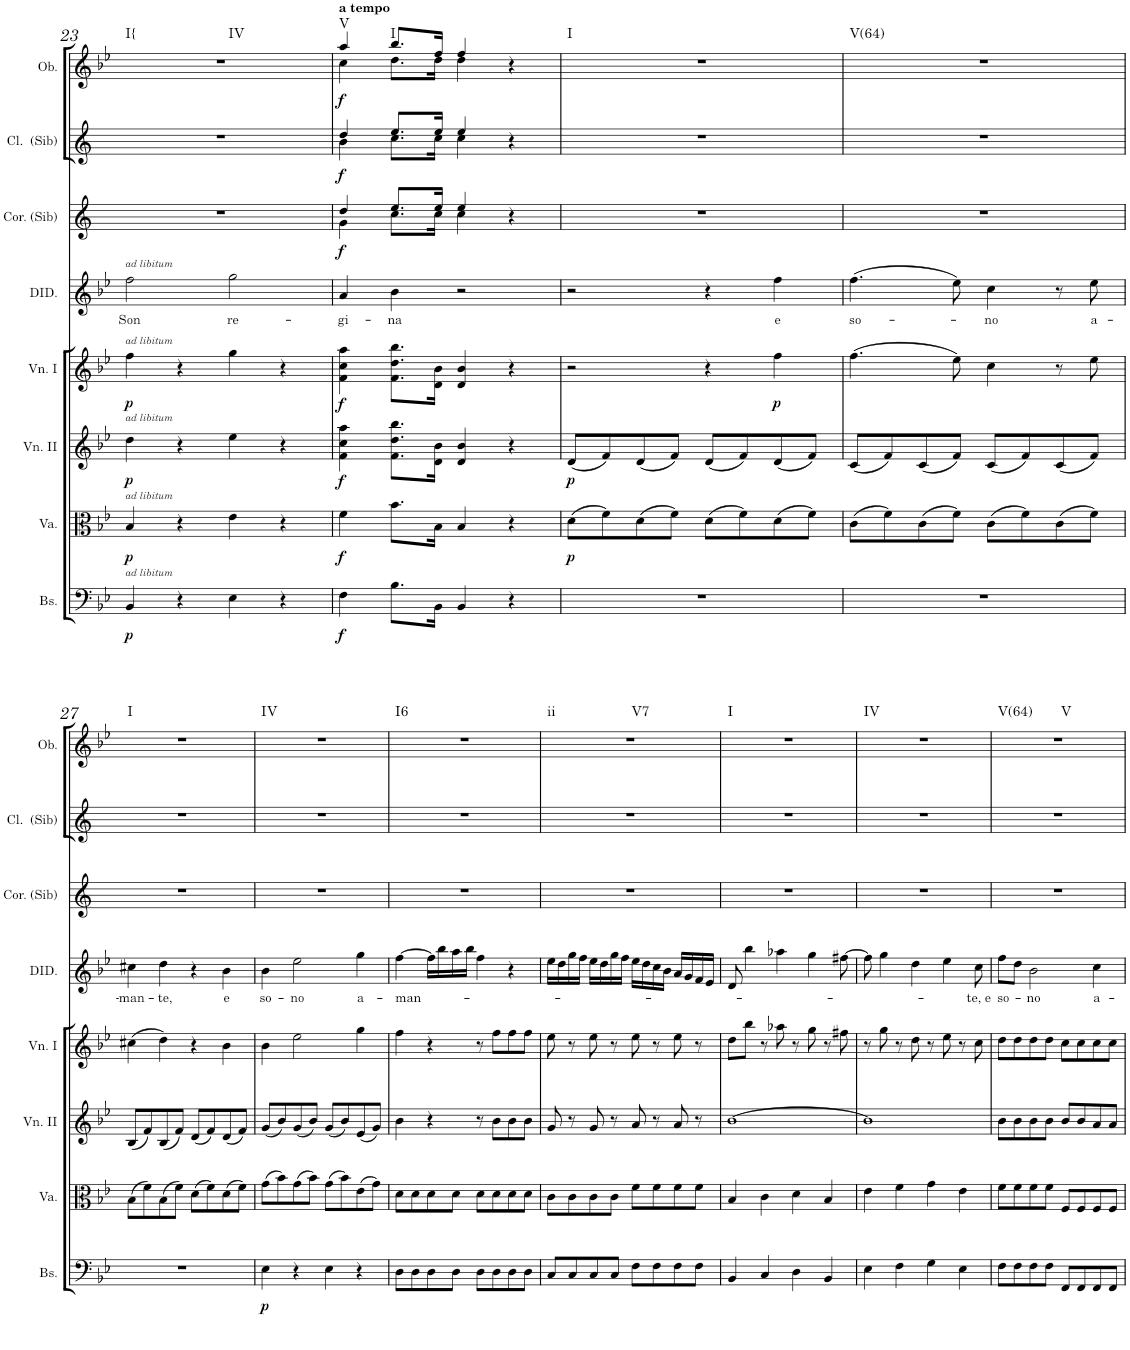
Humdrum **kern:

**kern	**dynam	**kern	**dynam	**kern	**dynam	**kern	**dynam	**kern	**text	**kern	**dynam	**kern	**dynam	**kern	**dynam	**harte
*part8	*part8	*part7	*part7	*part6	*part6	*part5	*part5	*part4	*part4	*part3	*part3	*part2	*part2	*part1	*part1	*part1
*staff8	*staff8	*staff7	*staff7	*staff6	*staff6	*staff5	*staff5	*staff4	*staff4	*staff3	*staff3	*staff2	*staff2	*staff1	*staff1	*
*I"Basso	*	*I"Viola	*	*I"Violino II	*	*I"Violino I	*	*I"DIDONE	*	*I"Corni in Sib	*	*I"Clarinetti in Sib	*	*I"Oboi	*	*
*I'Bs.	*	*I'Va.	*	*I'Vn. II	*	*I'Vn. I	*	*I'DID.	*	*I'Cor. (Sib)	*	*I'Cl.  (Sib)	*	*I'Ob.	*	*
!!LO:PB:g=z
*clefF4	*	*clefC3	*	*clefG2	*	*clefG2	*	*clefG2	*	*clefG2	*	*clefG2	*	*clefG2	*	*
*	*	*	*	*	*	*	*	*	*	*Trd1c2	*	*Trd1c2	*	*	*	*
*k[b-e-]	*	*k[b-e-]	*	*k[b-e-]	*	*k[b-e-]	*	*k[b-e-]	*	*k[]	*	*k[]	*	*k[b-e-]	*	*
*B-:	*	*B-:	*	*B-:	*	*B-:	*	*B-:	*	*	*	*	*	*B-:	*	*
*M4/4	*	*M4/4	*	*M4/4	*	*M4/4	*	*M4/4	*	*M4/4	*	*M4/4	*	*M4/4	*	*
=23	=23	=23	=23	=23	=23	=23	=23	=23	=23	=23	=23	=23	=23	=23	=23	=23
!	!	!	!	!	!	!	!	!LO:TX:a:i:t=ad libitum	!	!	!	!	!	!	!	!
!	!	!	!	!	!	!LO:TX:a:i:t=ad libitum	!	!	!	!	!	!	!	!	!	!
!	!	!	!	!LO:TX:a:i:t=ad libitum	!	!	!	!	!	!	!	!	!	!	!	!
!	!	!LO:TX:a:i:t=ad libitum	!	!	!	!	!	!	!	!	!	!	!	!	!	!
!LO:TX:a:i:t=ad libitum	!	!	!	!	!	!	!	!	!	!	!	!	!	!	!	!
!	!LO:DY:b	!	!LO:DY:b	!	!LO:DY:b	!	!LO:DY:b	!	!LO:LY:b	!	!	!	!	!	!	!LO:H:n=1:kt=I{
!	!	!	!	!	!	!	!	!	!	!	!	!	!	!	!	!LO:H:n=2:kt=IV
4BB-/	p	4B-/	p	4dd\	p	4ff\	p	2ff\	Son	1r	.	1r	.	1r	.	N N
4r	.	4r	.	4r	.	4r	.	.	.	.	.	.	.	.	.	.
!	!	!	!	!	!	!	!	!	!LO:LY:b	!	!	!	!	!	!	!
4E-\	.	4e-\	.	4ee-\	.	4gg\	.	2gg\	re-	.	.	.	.	.	.	.
4r	.	4r	.	4r	.	4r	.	.	.	.	.	.	.	.	.	.
=24	=24	=24	=24	=24	=24	=24	=24	=24	=24	=24	=24	=24	=24	=24	=24	=24
!	!	!	!	!	!	!	!	!	!	!	!	!	!	!LO:TX:a:B:t=a tempo	!	!
!	!LO:DY:b	!	!LO:DY:b	!	!LO:DY:b	!	!LO:DY:b	!	!LO:LY:b	!	!LO:DY:b	!	!LO:DY:b	!	!LO:DY:b	!LO:H:kt=V
*	*	*	*	*	*	*	*	*	*	*^	*	*^	*	*^	*	*
4F\	f	4f\	f	4f\ 4cc\ 4aa\	f	4f\ 4cc\ 4aa\	f	4a/	-gi-	4dd/	4g\	f	4dd/	4b\	f	4aa/	4cc\	f	N
!	!	!	!	!	!	!	!	!	!LO:LY:b	!	!	!	!	!	!	!	!	!	!LO:H:kt=I
8.B-\L	.	8.b-\L	.	8.f\ 8.dd\ 8.bb-\L	.	8.f\ 8.dd\ 8.bb-\L	.	4b-\	-na	8.ee/L	8.cc\L	.	8.ee/L	8.cc\L	.	8.bb-/L	8.dd\L	.	N
16BB-\Jk	.	16B-\Jk	.	16d\ 16b-\Jk	.	16d\ 16b-\Jk	.	.	.	16ee/Jk	16cc\Jk	.	16ee/Jk	16cc\Jk	.	16ff/Jk	16dd\Jk	.	.
4BB-/	.	4B-/	.	4d/ 4b-/	.	4d/ 4b-/	.	2r	.	4ee/	4cc\	.	4ee/	4cc\	.	4ff/	4dd\	.	.
4r	.	4r	.	4r	.	4r	.	.	.	4r	4ryy	.	4r	4ryy	.	4r	4ryy	.	.
=25	=25	=25	=25	=25	=25	=25	=25	=25	=25	=25	=25	=25	=25	=25	=25	=25	=25	=25	=25
!	!	!	!LO:DY:b	!	!LO:DY:b	!	!	!	!	!	!	!	!	!	!	!	!	!	!LO:H:kt=I
*	*	*	*	*	*	*	*	*	*	*v	*v	*	*	*	*	*v	*v	*	*
*	*	*	*	*	*	*	*	*	*	*	*	*v	*v	*	*	*	*
1r	.	(>8d\L	p	(<8d/L	p	2r	.	2r	.	1r	.	1r	.	1r	.	N
.	.	8f\)	.	8f/)	.	.	.	.	.	.	.	.	.	.	.	.
.	.	(>8d\	.	(<8d/	.	.	.	.	.	.	.	.	.	.	.	.
.	.	8f\J)	.	8f/J)	.	.	.	.	.	.	.	.	.	.	.	.
.	.	(>8d\L	.	(<8d/L	.	4r	.	4r	.	.	.	.	.	.	.	.
.	.	8f\)	.	8f/)	.	.	.	.	.	.	.	.	.	.	.	.
!	!	!	!	!	!	!	!LO:DY:b	!	!LO:LY:b	!	!	!	!	!	!	!
.	.	(>8d\	.	(<8d/	.	4ff\	p	4ff\	e	.	.	.	.	.	.	.
.	.	8f\J)	.	8f/J)	.	.	.	.	.	.	.	.	.	.	.	.
=26	=26	=26	=26	=26	=26	=26	=26	=26	=26	=26	=26	=26	=26	=26	=26	=26
!	!	!	!	!	!	!	!	!	!LO:LY:b	!	!	!	!	!	!	!LO:H:kt=V(64)
1r	.	(>8c\L	.	(<8c/L	.	(>4.ff\	.	(>4.ff\	so-	1r	.	1r	.	1r	.	N
.	.	8f\)	.	8f/)	.	.	.	.	.	.	.	.	.	.	.	.
.	.	(>8c\	.	(<8c/	.	.	.	.	.	.	.	.	.	.	.	.
.	.	8f\J)	.	8f/J)	.	8ee-\)	.	8ee-\)	.	.	.	.	.	.	.	.
!	!	!	!	!	!	!	!	!	!LO:LY:b	!	!	!	!	!	!	!
.	.	(>8c\L	.	(<8c/L	.	4cc\	.	4cc\	-no	.	.	.	.	.	.	.
.	.	8f\)	.	8f/)	.	.	.	.	.	.	.	.	.	.	.	.
.	.	(>8c\	.	(<8c/	.	8r	.	8r	.	.	.	.	.	.	.	.
!	!	!	!	!	!	!	!	!	!LO:LY:b	!	!	!	!	!	!	!
.	.	8f\J)	.	8f/J)	.	8ee-\	.	8ee-\	a-	.	.	.	.	.	.	.
!!LO:LB:g=z
=27	=27	=27	=27	=27	=27	=27	=27	=27	=27	=27	=27	=27	=27	=27	=27	=27
!	!	!	!	!	!	!	!	!	!LO:LY:b	!	!	!	!	!	!	!LO:H:kt=I
1r	.	(>8B-\L	.	(<8B-/L	.	(>4cc#X\	.	4cc#X\	-man-	1r	.	1r	.	1r	.	N
.	.	8f\)	.	8f/)	.	.	.	.	.	.	.	.	.	.	.	.
!	!	!	!	!	!	!	!	!	!LO:LY:b	!	!	!	!	!	!	!
.	.	(>8B-\	.	(<8B-/	.	4dd\)	.	4dd\	-te,	.	.	.	.	.	.	.
.	.	8f\J)	.	8f/J)	.	.	.	.	.	.	.	.	.	.	.	.
.	.	(>8d\L	.	(<8d/L	.	4r	.	4r	.	.	.	.	.	.	.	.
.	.	8f\)	.	8f/)	.	.	.	.	.	.	.	.	.	.	.	.
!	!	!	!	!	!	!	!	!	!LO:LY:b	!	!	!	!	!	!	!
.	.	(>8d\	.	(<8d/	.	4b-\	.	4b-\	e	.	.	.	.	.	.	.
.	.	8f\J)	.	8f/J)	.	.	.	.	.	.	.	.	.	.	.	.
=28	=28	=28	=28	=28	=28	=28	=28	=28	=28	=28	=28	=28	=28	=28	=28	=28
!	!LO:DY:b	!	!	!	!	!	!	!	!LO:LY:b	!	!	!	!	!	!	!LO:H:kt=IV
4E-\	p	(>8g\L	.	(<8g/L	.	4b-\	.	4b-\	so-	1r	.	1r	.	1r	.	N
.	.	8b-\)	.	8b-/)	.	.	.	.	.	.	.	.	.	.	.	.
!	!	!	!	!	!	!	!	!	!LO:LY:b	!	!	!	!	!	!	!
4r	.	(>8g\	.	(<8g/	.	2ee-\	.	2ee-\	-no	.	.	.	.	.	.	.
.	.	8b-\J)	.	8b-/J)	.	.	.	.	.	.	.	.	.	.	.	.
4E-\	.	(>8g\L	.	(<8g/L	.	.	.	.	.	.	.	.	.	.	.	.
.	.	8b-\)	.	8b-/)	.	.	.	.	.	.	.	.	.	.	.	.
!	!	!	!	!	!	!	!	!	!LO:LY:b	!	!	!	!	!	!	!
4r	.	(>8e-\	.	(<8e-/	.	4gg\	.	4gg\	a-	.	.	.	.	.	.	.
.	.	8g\J)	.	8g/J)	.	.	.	.	.	.	.	.	.	.	.	.
=29	=29	=29	=29	=29	=29	=29	=29	=29	=29	=29	=29	=29	=29	=29	=29	=29
!	!	!	!	!	!	!	!	!	!LO:LY:b	!	!	!	!	!	!	!LO:H:kt=I6
8D\L	.	8d\L	.	4b-\	.	4ff\	.	[4ff\	-man-	1r	.	1r	.	1r	.	N
8D\	.	8d\	.	.	.	.	.	.	.	.	.	.	.	.	.	.
8D\	.	8d\	.	4r	.	4r	.	16ff\LL]	.	.	.	.	.	.	.	.
.	.	.	.	.	.	.	.	16bb-\	.	.	.	.	.	.	.	.
8D\J	.	8d\J	.	.	.	.	.	16aa\	.	.	.	.	.	.	.	.
.	.	.	.	.	.	.	.	16bb-\JJ	.	.	.	.	.	.	.	.
8D\L	.	8d\L	.	8r	.	8r	.	4ff\	.	.	.	.	.	.	.	.
8D\	.	8d\	.	8b-\L	.	8ff\L	.	.	.	.	.	.	.	.	.	.
8D\	.	8d\	.	8b-\	.	8ff\	.	4r	.	.	.	.	.	.	.	.
8D\J	.	8d\J	.	8b-\J	.	8ff\J	.	.	.	.	.	.	.	.	.	.
=30	=30	=30	=30	=30	=30	=30	=30	=30	=30	=30	=30	=30	=30	=30	=30	=30
!	!	!	!	!	!	!	!	!	!	!	!	!	!	!	!	!LO:H:n=1:kt=ii
!	!	!	!	!	!	!	!	!	!	!	!	!	!	!	!	!LO:H:n=2:kt=V7
8C/L	.	8c\L	.	8g/	.	8ee-\	.	16ee-\LL	.	1r	.	1r	.	1r	.	N N
.	.	.	.	.	.	.	.	16dd\	.	.	.	.	.	.	.	.
8C/	.	8c\	.	8r	.	8r	.	16gg\	.	.	.	.	.	.	.	.
.	.	.	.	.	.	.	.	16ff\JJ	.	.	.	.	.	.	.	.
8C/	.	8c\	.	8g/	.	8ee-\	.	16ee-\LL	.	.	.	.	.	.	.	.
.	.	.	.	.	.	.	.	16dd\	.	.	.	.	.	.	.	.
8C/J	.	8c\J	.	8r	.	8r	.	16gg\	.	.	.	.	.	.	.	.
.	.	.	.	.	.	.	.	16ff\JJ	.	.	.	.	.	.	.	.
8F\L	.	8f\L	.	8a/	.	8ee-\	.	16ee-\LL	.	.	.	.	.	.	.	.
.	.	.	.	.	.	.	.	16dd\	.	.	.	.	.	.	.	.
8F\	.	8f\	.	8r	.	8r	.	16cc\	.	.	.	.	.	.	.	.
.	.	.	.	.	.	.	.	16b-\JJ	.	.	.	.	.	.	.	.
8F\	.	8f\	.	8a/	.	8ee-\	.	16a/LL	.	.	.	.	.	.	.	.
.	.	.	.	.	.	.	.	16g/	.	.	.	.	.	.	.	.
8F\J	.	8f\J	.	8r	.	8r	.	16f/	.	.	.	.	.	.	.	.
.	.	.	.	.	.	.	.	16e-/JJ	.	.	.	.	.	.	.	.
=31	=31	=31	=31	=31	=31	=31	=31	=31	=31	=31	=31	=31	=31	=31	=31	=31
!	!	!	!	!	!	!	!	!	!	!	!	!	!	!	!	!LO:H:kt=I
4BB-/	.	4B-/	.	[1b-	.	8dd\L	.	8d/	.	1r	.	1r	.	1r	.	N
.	.	.	.	.	.	8bb-\J	.	4bb-\	.	.	.	.	.	.	.	.
4C/	.	4c\	.	.	.	8r	.	.	.	.	.	.	.	.	.	.
.	.	.	.	.	.	8aa-X\	.	4aa-X\	.	.	.	.	.	.	.	.
4D\	.	4d\	.	.	.	8r	.	.	.	.	.	.	.	.	.	.
.	.	.	.	.	.	8gg\	.	4gg\	.	.	.	.	.	.	.	.
4BB-/	.	4B-/	.	.	.	8r	.	.	.	.	.	.	.	.	.	.
.	.	.	.	.	.	8ff#X\	.	[8ff#X\	.	.	.	.	.	.	.	.
=32	=32	=32	=32	=32	=32	=32	=32	=32	=32	=32	=32	=32	=32	=32	=32	=32
!	!	!	!	!	!	!	!	!	!	!	!	!	!	!	!	!LO:H:kt=IV
4E-\	.	4e-\	.	1b-]	.	8r	.	8ff#\]	.	1r	.	1r	.	1r	.	N
.	.	.	.	.	.	8gg\	.	4gg\	.	.	.	.	.	.	.	.
4F\	.	4f\	.	.	.	8r	.	.	.	.	.	.	.	.	.	.
.	.	.	.	.	.	8dd\	.	4dd\	.	.	.	.	.	.	.	.
4G\	.	4g\	.	.	.	8r	.	.	.	.	.	.	.	.	.	.
.	.	.	.	.	.	8ee-\	.	4ee-\	.	.	.	.	.	.	.	.
4E-\	.	4e-\	.	.	.	8r	.	.	.	.	.	.	.	.	.	.
!	!	!	!	!	!	!	!	!	!LO:LY:b	!	!	!	!	!	!	!
.	.	.	.	.	.	8cc\	.	8cc\	te, e	.	.	.	.	.	.	.
=33	=33	=33	=33	=33	=33	=33	=33	=33	=33	=33	=33	=33	=33	=33	=33	=33
!	!	!	!	!	!	!	!	!	!LO:LY:b	!	!	!	!	!	!	!LO:H:n=1:kt=V(64)
!	!	!	!	!	!	!	!	!	!	!	!	!	!	!	!	!LO:H:n=2:kt=V
8F\L	.	8f\L	.	8b-\L	.	8dd\L	.	8ff\L	so-	1r	.	1r	.	1r	.	N N
8F\	.	8f\	.	8b-\	.	8dd\	.	8dd\J	.	.	.	.	.	.	.	.
!	!	!	!	!	!	!	!	!	!LO:LY:b	!	!	!	!	!	!	!
8F\	.	8f\	.	8b-\	.	8dd\	.	2b-\	-no	.	.	.	.	.	.	.
8F\J	.	8f\J	.	8b-\J	.	8dd\J	.	.	.	.	.	.	.	.	.	.
8FF/L	.	8F/L	.	8b-/L	.	8cc\L	.	.	.	.	.	.	.	.	.	.
8FF/	.	8F/	.	8b-/	.	8cc\	.	.	.	.	.	.	.	.	.	.
!	!	!	!	!	!	!	!	!	!LO:LY:b	!	!	!	!	!	!	!
8FF/	.	8F/	.	8a/	.	8cc\	.	4cc\	a-	.	.	.	.	.	.	.
8FF/J	.	8F/J	.	8a/J	.	8cc\J	.	.	.	.	.	.	.	.	.	.
=	=	=	=	=	=	=	=	=	=	=	=	=	=	=	=	=
*-	*-	*-	*-	*-	*-	*-	*-	*-	*-	*-	*-	*-	*-	*-	*-	*-
